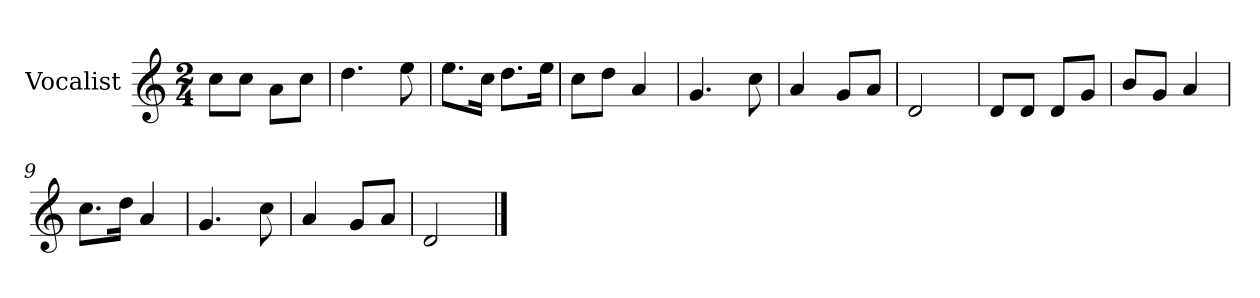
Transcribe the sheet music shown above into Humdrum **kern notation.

**kern
*part1
*staff1
*I"Vocalist
*k[]
*C:
*M2/4
=
8ccL
8ccJ
8aL
8ccJ
=1
4.dd
8ee
=2
8.eeL
16ccJk
8.ddL
16eeJk
=3
8ccL
8ddJ
4a
=4
4.g
8cc
=5
4a
8gL
8aJ
=6
2d
=7
8dL
8dJ
8dL
8gJ
=8
8bL
8gJ
4a
=9
8.ccL
16ddJk
4a
=10
4.g
8cc
=11
4a
8gL
8aJ
=12
2d
==
*-
